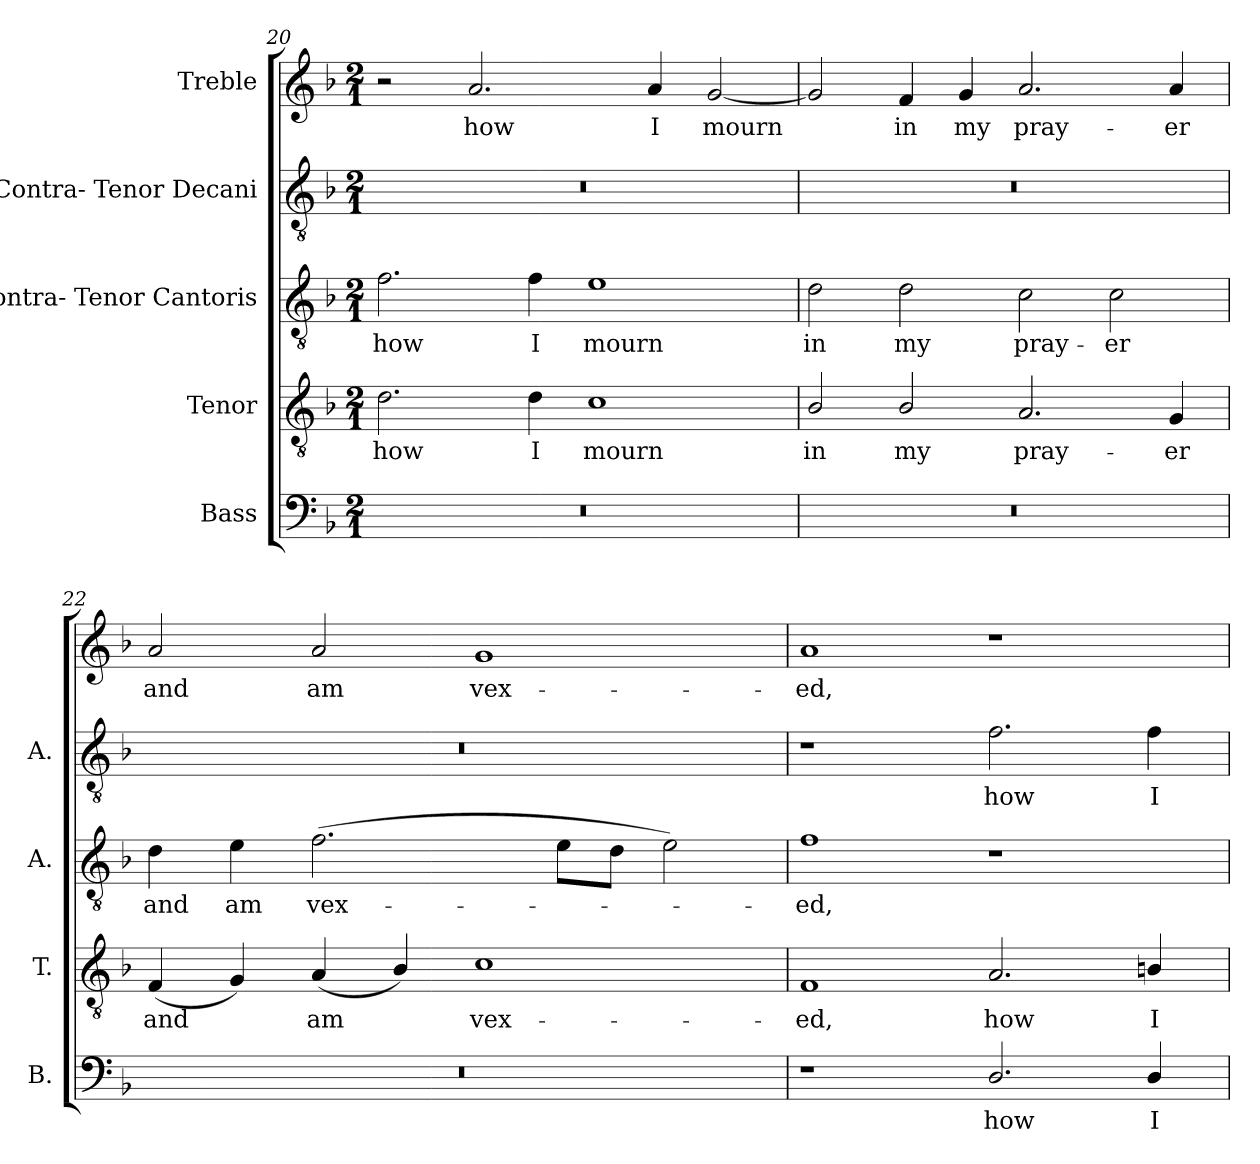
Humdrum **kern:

**kern	**text	**kern	**text	**kern	**text	**kern	**text	**kern	**text
*part5	*part5	*part4	*part4	*part3	*part3	*part2	*part2	*part1	*part1
*staff5	*staff5	*staff4	*staff4	*staff3	*staff3	*staff2	*staff2	*staff1	*staff1
*I"Bass	*	*I"Tenor	*	*I"Contra- Tenor Cantoris	*	*I"Contra- Tenor Decani	*	*I"Treble	*
*I'B.	*	*I'T.	*	*I'A.	*	*I'A.	*	*	*
*clefF4	*	*clefGv2	*	*clefGv2	*	*clefGv2	*	*clefG2	*
*	*	*ITrd7c12	*	*ITrd7c12	*	*ITrd7c12	*	*	*
*k[b-]	*	*k[b-]	*	*k[b-]	*	*k[b-]	*	*k[b-]	*
*F:	*	*F:	*	*F:	*	*F:	*	*F:	*
*M2/1	*	*M2/1	*	*M2/1	*	*M2/1	*	*M2/1	*
=20	=20	=20	=20	=20	=20	=20	=20	=20	=20
!LO:N:vis=1	!	!	!	!	!	!	!	!	!
!	!	!	!LO:LY:b:color=#000000	!	!	!	!	!	!
!	!	!	!	!	!LO:LY:b:color=#000000	!LO:N:vis=1	!	!	!
0r	.	2.Di\	how	2.Fi\	how	0r	.	2r	.
!	!	!	!	!	!	!	!	!	!LO:LY:b:color=#000000
.	.	.	.	.	.	.	.	2.ai/	how
!	!	!	!LO:LY:b:color=#000000	!	!	!	!	!	!
!	!	!	!	!	!LO:LY:b:color=#000000	!	!	!	!
.	.	4Di\	I	4Fi\	I	.	.	.	.
!	!	!	!LO:LY:b:color=#000000	!	!	!	!	!	!
!	!	!	!	!	!LO:LY:b:color=#000000	!	!	!	!
.	.	1Ci	mourn	1Ei	mourn	.	.	.	.
!	!	!	!	!	!	!	!	!	!LO:LY:b:color=#000000
.	.	.	.	.	.	.	.	4ai/	I
!	!	!	!	!	!	!	!	!	!LO:LY:b:color=#000000
.	.	.	.	.	.	.	.	[2gi/	mourn
=21	=21	=21	=21	=21	=21	=21	=21	=21	=21
!LO:N:vis=1	!	!	!	!	!	!	!	!	!
!	!	!	!LO:LY:b:color=#000000	!	!	!	!	!	!
!	!	!	!	!	!LO:LY:b:color=#000000	!LO:N:vis=1	!	!	!
0r	.	2BB-i/	in	2Di\	in	0r	.	2gi/]	.
!	!	!	!LO:LY:b:color=#000000	!	!	!	!	!	!
!	!	!	!	!	!LO:LY:b:color=#000000	!	!	!	!
!	!	!	!	!	!	!	!	!	!LO:LY:b:color=#000000
.	.	2BB-i/	my	2Di\	my	.	.	4fi/	in
!	!	!	!	!	!	!	!	!	!LO:LY:b:color=#000000
.	.	.	.	.	.	.	.	4gi/	my
!	!	!	!LO:LY:b:color=#000000	!	!	!	!	!	!
!	!	!	!	!	!LO:LY:b:color=#000000	!	!	!	!
!	!	!	!	!	!	!	!	!	!LO:LY:b:color=#000000
.	.	2.AAi/	pray-	2Ci\	pray-	.	.	2.ai/	pray-
!	!	!	!	!	!LO:LY:b:color=#000000	!	!	!	!
.	.	.	.	2Ci\	-er	.	.	.	.
!	!	!	!LO:LY:b:color=#000000	!	!	!	!	!	!
!	!	!	!	!	!	!	!	!	!LO:LY:b:color=#000000
.	.	4GGi/	-er	.	.	.	.	4ai/	-er
!!LO:LB:g=z
=22	=22	=22	=22	=22	=22	=22	=22	=22	=22
!LO:N:vis=1	!	!	!	!	!	!	!	!	!
!	!	!	!LO:LY:b:color=#000000	!	!	!	!	!	!
!	!	!	!	!	!LO:LY:b:color=#000000	!LO:N:vis=1	!	!	!
!	!	!	!	!	!	!	!	!	!LO:LY:b:color=#000000
0r	.	(4FFi/	and	4Di\	and	0r	.	2ai/	and
!	!	!	!	!	!LO:LY:b:color=#000000	!	!	!	!
.	.	4GGi/)	.	4Ei\	am	.	.	.	.
!	!	!	!LO:LY:b:color=#000000	!	!	!	!	!	!
!	!	!	!	!	!LO:LY:b:color=#000000	!	!	!	!
!	!	!	!	!	!	!	!	!	!LO:LY:b:color=#000000
.	.	(4AAi/	am	(2.Fi\	vex-	.	.	2ai/	am
.	.	4BB-i/)	.	.	.	.	.	.	.
!	!	!	!LO:LY:b:color=#000000	!	!	!	!	!	!
!	!	!	!	!	!	!	!	!	!LO:LY:b:color=#000000
.	.	1Ci	vex-	.	.	.	.	1gi	vex-
.	.	.	.	8Ei\L	.	.	.	.	.
.	.	.	.	8Di\J	.	.	.	.	.
.	.	.	.	2Ei\)	.	.	.	.	.
=23	=23	=23	=23	=23	=23	=23	=23	=23	=23
!	!	!	!LO:LY:b:color=#000000	!	!	!	!	!	!
!	!	!	!	!	!LO:LY:b:color=#000000	!	!	!	!
!	!	!	!	!	!	!	!	!	!LO:LY:b:color=#000000
1r	.	1FFi	-ed,	1Fi	-ed,	1r	.	1ai	-ed,
!	!LO:LY:b:color=#000000	!	!	!	!	!	!	!	!
!	!	!	!LO:LY:b:color=#000000	!	!	!	!	!	!
!	!	!	!	!	!	!	!LO:LY:b:color=#000000	!	!
2.Di/	how	2.AAi/	how	1r	.	2.Fi\	how	1r	.
!	!LO:LY:b:color=#000000	!	!	!	!	!	!	!	!
!	!	!	!LO:LY:b:color=#000000	!	!	!	!	!	!
!	!	!	!	!	!	!	!LO:LY:b:color=#000000	!	!
4Di/	I	4BBni/	I	.	.	4Fi\	I	.	.
=	=	=	=	=	=	=	=	=	=
*-	*-	*-	*-	*-	*-	*-	*-	*-	*-
